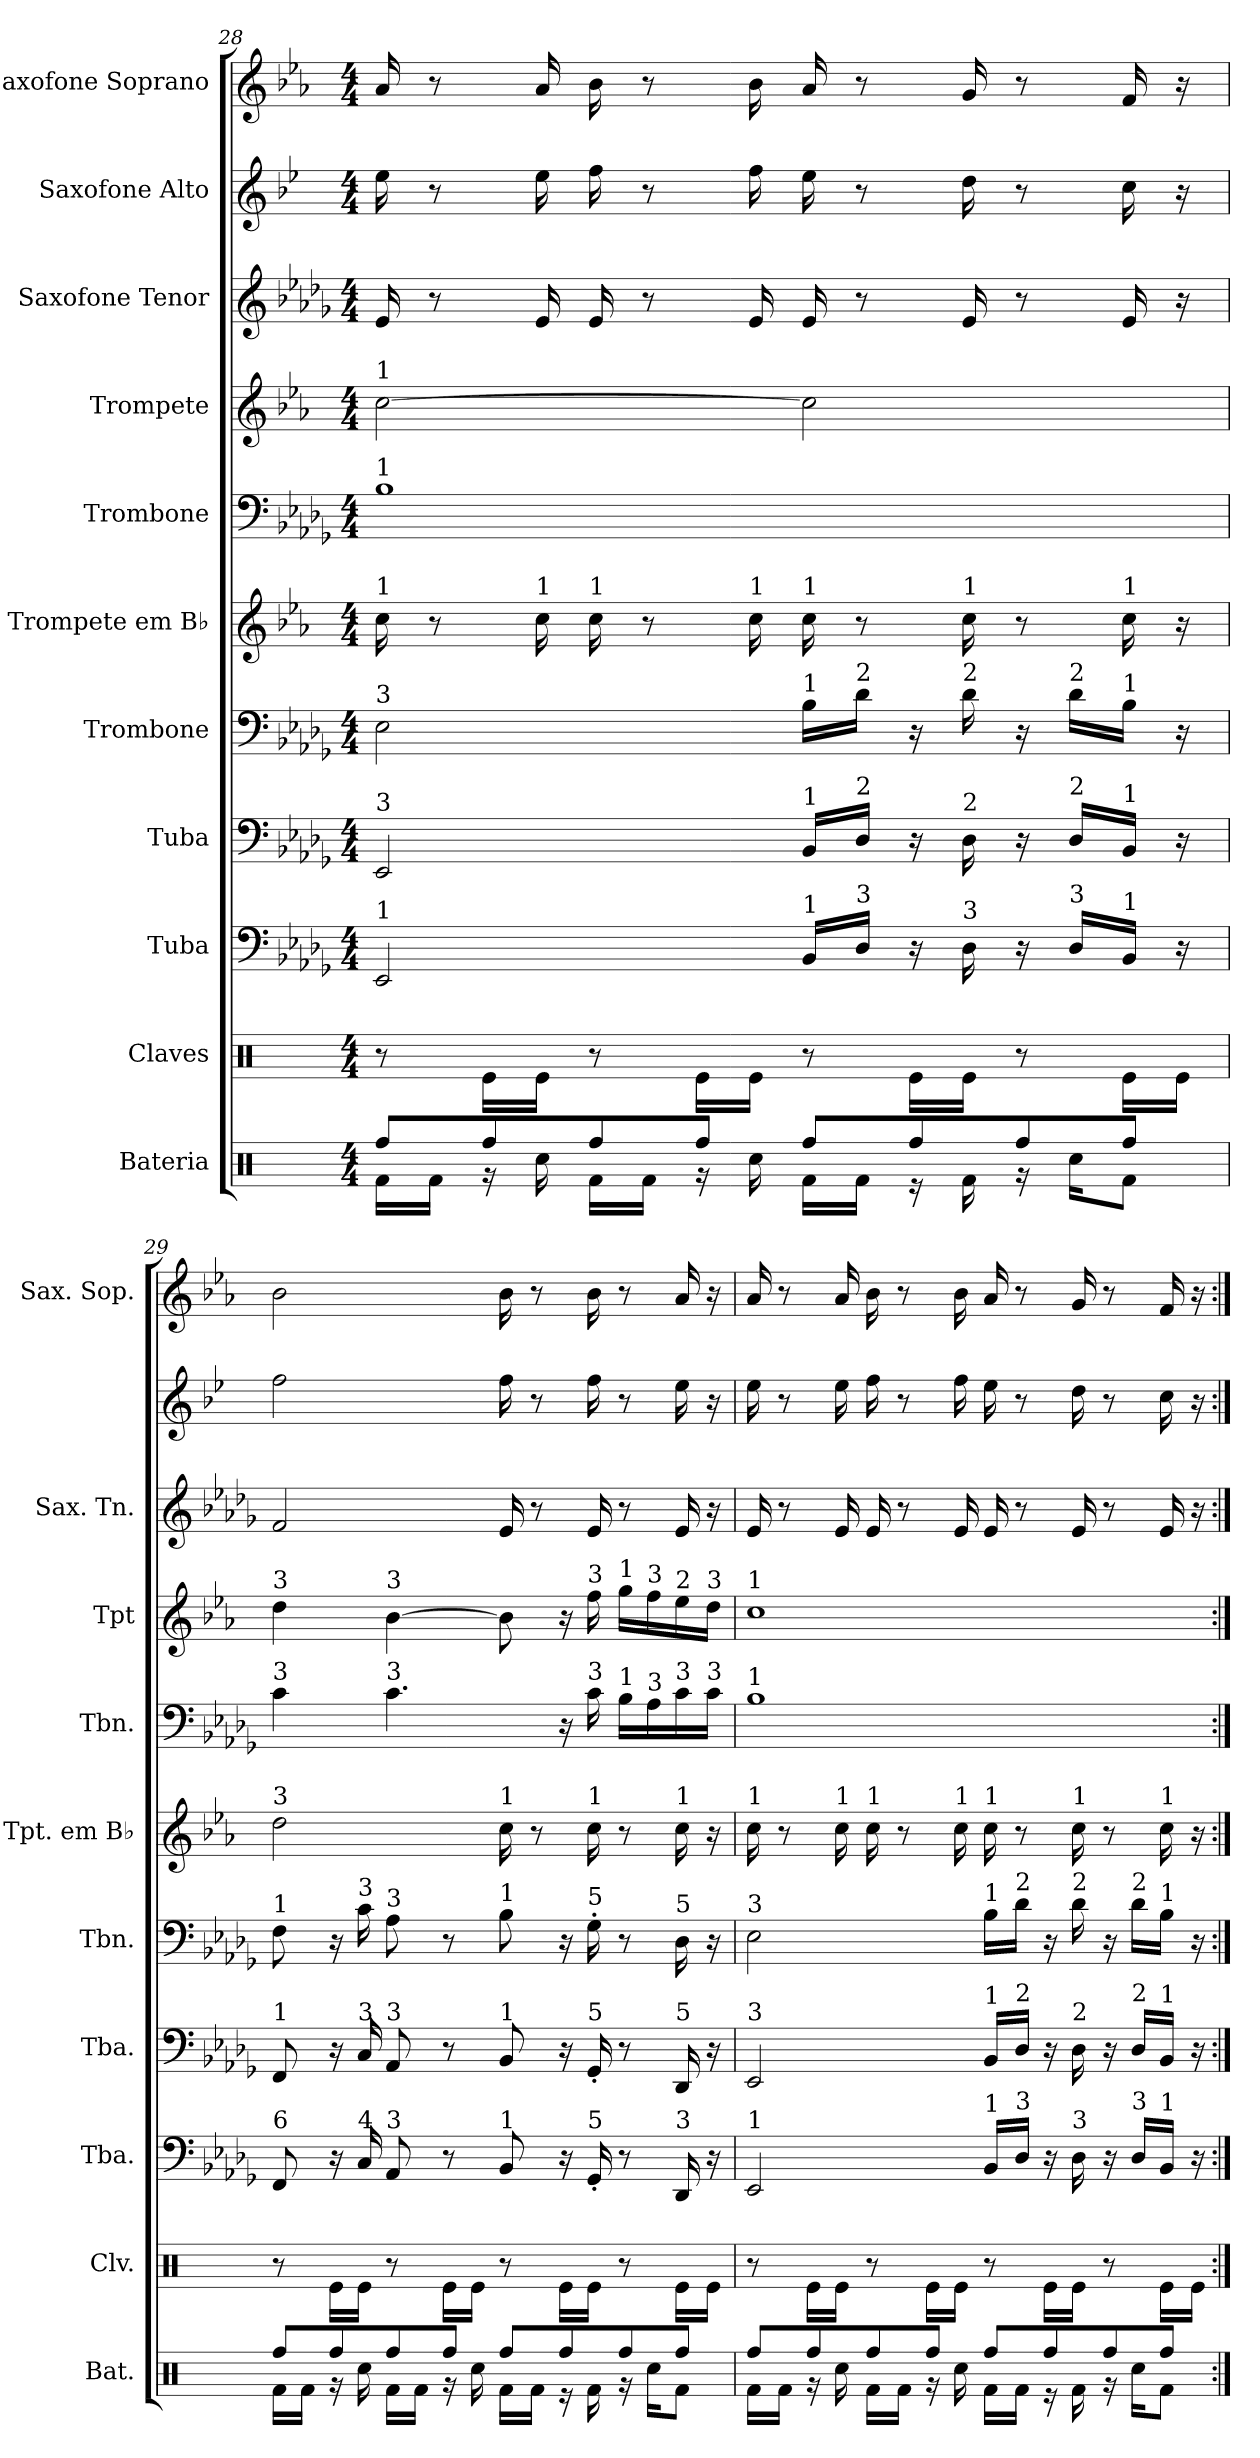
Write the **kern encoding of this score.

**kern	**kern	**kern	**kern	**kern	**kern	**kern	**kern	**kern	**kern	**kern
*part11	*part10	*part9	*part8	*part7	*part6	*part5	*part4	*part3	*part2	*part1
*staff11	*staff10	*staff9	*staff8	*staff7	*staff6	*staff5	*staff4	*staff3	*staff2	*staff1
*I"Bateria	*I"Claves	*I"Tuba	*I"Tuba	*I"Trombone	*I"Trompete em B♭	*I"Trombone	*I"Trompete	*I"Saxofone Tenor	*I"Saxofone Alto	*I"Saxofone Soprano
*I'Bat.	*I'Clv.	*I'Tba.	*I'Tba.	*I'Tbn.	*I'Tpt. em B♭	*I'Tbn.	*I'Tpt	*I'Sax. Tn.	*	*I'Sax. Sop.
*clefX	*clefX	*clefF4	*clefF4	*clefF4	*clefG2	*clefF4	*clefG2	*clefG2	*clefG2	*clefG2
*	*	*	*	*	*ITrd1c2	*	*ITrd1c2	*ITrd8c14	*ITrd5c9	*ITrd1c2
*k[]	*k[]	*k[b-e-a-d-g-]	*k[b-e-a-d-g-]	*k[b-e-a-d-g-]	*k[b-e-a-d-g-]	*k[b-e-a-d-g-]	*k[b-e-a-d-g-]	*k[b-e-a-d-g-]	*k[b-e-a-d-g-]	*k[b-e-a-d-g-]
*M4/4	*M4/4	*M4/4	*M4/4	*M4/4	*M4/4	*M4/4	*M4/4	*M4/4	*M4/4	*M4/4
=28	=28	=28	=28	=28	=28	=28	=28	=28	=28	=28
*^	*	*	*	*	*	*	*	*	*	*
!	!	!	!	!	!	!	!	!LO:TX:a:t=1	!	!	!
!	!	!	!	!	!	!	!LO:TX:a:t=1	!	!	!	!
!	!	!	!	!	!	!LO:TX:a:t=1	!	!	!	!	!
!	!	!	!	!	!LO:TX:a:t=3	!	!	!	!	!	!
!	!	!	!	!LO:TX:a:t=3	!	!	!	!	!	!	!
!	!	!	!LO:TX:a:t=1	!	!	!	!	!	!	!	!
8Rff/L	16Rf\LL	8r	2EE-/	2EE-/	2E-\	16b-\	1B-	[2b-\	16E-/	16g-\	16g-/
.	16Rf\JJ	.	.	.	.	8r	.	.	8r	8r	8r
8Rff/	16r	16Re\LL	.	.	.	.	.	.	.	.	.
!	!	!	!	!	!	!LO:TX:a:t=1	!	!	!	!	!
.	16Rcc\	16Re\JJ	.	.	.	16b-\	.	.	16E-/	16g-\	16g-/
!	!	!	!	!	!	!LO:TX:a:t=1	!	!	!	!	!
8Rff/	16Rf\LL	8r	.	.	.	16b-\	.	.	16E-/	16a-\	16a-\
.	16Rf\JJ	.	.	.	.	8r	.	.	8r	8r	8r
8Rff/J	16r	16Re\LL	.	.	.	.	.	.	.	.	.
!	!	!	!	!	!	!LO:TX:a:t=1	!	!	!	!	!
.	16Rcc\	16Re\JJ	.	.	.	16b-\	.	.	16E-/	16a-\	16a-\
!	!	!	!	!	!	!LO:TX:a:t=1	!	!	!	!	!
!	!	!	!	!	!LO:TX:a:t=1	!	!	!	!	!	!
!	!	!	!	!LO:TX:a:t=1	!	!	!	!	!	!	!
!	!	!	!LO:TX:a:t=1	!	!	!	!	!	!	!	!
8Rff/L	16Rf\LL	8r	16BB-/LL	16BB-/LL	16B-\LL	16b-\	.	2b-\]	16E-/	16g-\	16g-/
!	!	!	!	!	!LO:TX:a:t=2	!	!	!	!	!	!
!	!	!	!	!LO:TX:a:t=2	!	!	!	!	!	!	!
!	!	!	!LO:TX:a:t=3	!	!	!	!	!	!	!	!
.	16Rf\JJ	.	16D-/JJ	16D-/JJ	16d-\JJ	8r	.	.	8r	8r	8r
8Rff/	16r	16Re\LL	16r	16r	16r	.	.	.	.	.	.
!	!	!	!	!	!	!LO:TX:a:t=1	!	!	!	!	!
!	!	!	!	!	!LO:TX:a:t=2	!	!	!	!	!	!
!	!	!	!	!LO:TX:a:t=2	!	!	!	!	!	!	!
!	!	!	!LO:TX:a:t=3	!	!	!	!	!	!	!	!
.	16Rf\	16Re\JJ	16D-\	16D-\	16d-\	16b-\	.	.	16E-/	16f\	16f/
8Rff/	16r	8r	16r	16r	16r	8r	.	.	8r	8r	8r
!	!	!	!	!	!LO:TX:a:t=2	!	!	!	!	!	!
!	!	!	!	!LO:TX:a:t=2	!	!	!	!	!	!	!
!	!	!	!LO:TX:a:t=3	!	!	!	!	!	!	!	!
.	16Rcc\KL	.	16D-/LL	16D-/LL	16d-\LL	.	.	.	.	.	.
!	!	!	!	!	!	!LO:TX:a:t=1	!	!	!	!	!
!	!	!	!	!	!LO:TX:a:t=1	!	!	!	!	!	!
!	!	!	!	!LO:TX:a:t=1	!	!	!	!	!	!	!
!	!	!	!LO:TX:a:t=1	!	!	!	!	!	!	!	!
8Rff/J	8Rf\J	16Re\LL	16BB-/JJ	16BB-/JJ	16B-\JJ	16b-\	.	.	16E-/	16e-\	16e-/
.	.	16Re\JJ	16r	16r	16r	16r	.	.	16r	16r	16r
=29	=29	=29	=29	=29	=29	=29	=29	=29	=29	=29	=29
!	!	!	!	!	!	!	!	!LO:TX:a:t=3	!	!	!
!	!	!	!	!	!	!	!LO:TX:a:t=3	!	!	!	!
!	!	!	!	!	!	!LO:TX:a:t=3	!	!	!	!	!
!	!	!	!	!	!LO:TX:a:t=1	!	!	!	!	!	!
!	!	!	!	!LO:TX:a:t=1	!	!	!	!	!	!	!
!	!	!	!LO:TX:a:t=6	!	!	!	!	!	!	!	!
8Rff/L	16Rf\LL	8r	8FF/	8FF/	8F\	2cc\	4c\	4cc\	2F/	2a-\	2a-\
.	16Rf\JJ	.	.	.	.	.	.	.	.	.	.
8Rff/	16r	16Re\LL	16r	16r	16r	.	.	.	.	.	.
!	!	!	!	!	!LO:TX:a:t=3	!	!	!	!	!	!
!	!	!	!	!LO:TX:a:t=3	!	!	!	!	!	!	!
!	!	!	!LO:TX:a:t=4	!	!	!	!	!	!	!	!
.	16Rcc\	16Re\JJ	16C/	16C/	16c\	.	.	.	.	.	.
!	!	!	!	!	!	!	!	!LO:TX:a:t=3	!	!	!
!	!	!	!	!	!	!	!LO:TX:a:t=3	!	!	!	!
!	!	!	!	!	!LO:TX:a:t=3	!	!	!	!	!	!
!	!	!	!	!LO:TX:a:t=3	!	!	!	!	!	!	!
!	!	!	!LO:TX:a:t=3	!	!	!	!	!	!	!	!
8Rff/	16Rf\LL	8r	8AA-/	8AA-/	8A-\	.	4.c\	[4a-\	.	.	.
.	16Rf\JJ	.	.	.	.	.	.	.	.	.	.
8Rff/J	16r	16Re\LL	8r	8r	8r	.	.	.	.	.	.
.	16Rcc\	16Re\JJ	.	.	.	.	.	.	.	.	.
!	!	!	!	!	!	!LO:TX:a:t=1	!	!	!	!	!
!	!	!	!	!	!LO:TX:a:t=1	!	!	!	!	!	!
!	!	!	!	!LO:TX:a:t=1	!	!	!	!	!	!	!
!	!	!	!LO:TX:a:t=1	!	!	!	!	!	!	!	!
8Rff/L	16Rf\LL	8r	8BB-/	8BB-/	8B-\	16b-\	.	8a-\]	16E-/	16a-\	16a-\
.	16Rf\JJ	.	.	.	.	8r	.	.	8r	8r	8r
8Rff/	16r	16Re\LL	16r	16r	16r	.	16r	16r	.	.	.
!	!	!	!	!	!	!	!	!LO:TX:a:t=3	!	!	!
!	!	!	!	!	!	!	!LO:TX:a:t=3	!	!	!	!
!	!	!	!	!	!	!LO:TX:a:t=1	!	!	!	!	!
!	!	!	!	!	!LO:TX:a:t=5	!	!	!	!	!	!
!	!	!	!	!LO:TX:a:t=5	!	!	!	!	!	!	!
!	!	!	!LO:TX:a:t=5	!	!	!	!	!	!	!	!
.	16Rf\	16Re\JJ	16GG-'/	16GG-'/	16G-'\	16b-\	16c\	16ee-\	16E-/	16a-\	16a-\
!	!	!	!	!	!	!	!	!LO:TX:a:t=1	!	!	!
!	!	!	!	!	!	!	!LO:TX:a:t=1	!	!	!	!
8Rff/	16r	8r	8r	8r	8r	8r	16B-\LL	16ff\LL	8r	8r	8r
!	!	!	!	!	!	!	!	!LO:TX:a:t=3	!	!	!
!	!	!	!	!	!	!	!LO:TX:a:t=3	!	!	!	!
.	16Rcc\KL	.	.	.	.	.	16A-\	16ee-\	.	.	.
!	!	!	!	!	!	!	!	!LO:TX:a:t=2	!	!	!
!	!	!	!	!	!	!	!LO:TX:a:t=3	!	!	!	!
!	!	!	!	!	!	!LO:TX:a:t=1	!	!	!	!	!
!	!	!	!	!	!LO:TX:a:t=5	!	!	!	!	!	!
!	!	!	!	!LO:TX:a:t=5	!	!	!	!	!	!	!
!	!	!	!LO:TX:a:t=3	!	!	!	!	!	!	!	!
8Rff/J	8Rf\J	16Re\LL	16DD-/	16DD-/	16D-\	16b-\	16c\	16dd-\	16E-/	16g-\	16g-/
!	!	!	!	!	!	!	!	!LO:TX:a:t=3	!	!	!
!	!	!	!	!	!	!	!LO:TX:a:t=3	!	!	!	!
.	.	16Re\JJ	16r	16r	16r	16r	16c\JJ	16cc\JJ	16r	16r	16r
=30	=30	=30	=30	=30	=30	=30	=30	=30	=30	=30	=30
!	!	!	!	!	!	!	!	!LO:TX:a:t=1	!	!	!
!	!	!	!	!	!	!	!LO:TX:a:t=1	!	!	!	!
!	!	!	!	!	!	!LO:TX:a:t=1	!	!	!	!	!
!	!	!	!	!	!LO:TX:a:t=3	!	!	!	!	!	!
!	!	!	!	!LO:TX:a:t=3	!	!	!	!	!	!	!
!	!	!	!LO:TX:a:t=1	!	!	!	!	!	!	!	!
8Rff/L	16Rf\LL	8r	2EE-/	2EE-/	2E-\	16b-\	1B-	1b-	16E-/	16g-\	16g-/
.	16Rf\JJ	.	.	.	.	8r	.	.	8r	8r	8r
8Rff/	16r	16Re\LL	.	.	.	.	.	.	.	.	.
!	!	!	!	!	!	!LO:TX:a:t=1	!	!	!	!	!
.	16Rcc\	16Re\JJ	.	.	.	16b-\	.	.	16E-/	16g-\	16g-/
!	!	!	!	!	!	!LO:TX:a:t=1	!	!	!	!	!
8Rff/	16Rf\LL	8r	.	.	.	16b-\	.	.	16E-/	16a-\	16a-\
.	16Rf\JJ	.	.	.	.	8r	.	.	8r	8r	8r
8Rff/J	16r	16Re\LL	.	.	.	.	.	.	.	.	.
!	!	!	!	!	!	!LO:TX:a:t=1	!	!	!	!	!
.	16Rcc\	16Re\JJ	.	.	.	16b-\	.	.	16E-/	16a-\	16a-\
!	!	!	!	!	!	!LO:TX:a:t=1	!	!	!	!	!
!	!	!	!	!	!LO:TX:a:t=1	!	!	!	!	!	!
!	!	!	!	!LO:TX:a:t=1	!	!	!	!	!	!	!
!	!	!	!LO:TX:a:t=1	!	!	!	!	!	!	!	!
8Rff/L	16Rf\LL	8r	16BB-/LL	16BB-/LL	16B-\LL	16b-\	.	.	16E-/	16g-\	16g-/
!	!	!	!	!	!LO:TX:a:t=2	!	!	!	!	!	!
!	!	!	!	!LO:TX:a:t=2	!	!	!	!	!	!	!
!	!	!	!LO:TX:a:t=3	!	!	!	!	!	!	!	!
.	16Rf\JJ	.	16D-/JJ	16D-/JJ	16d-\JJ	8r	.	.	8r	8r	8r
8Rff/	16r	16Re\LL	16r	16r	16r	.	.	.	.	.	.
!	!	!	!	!	!	!LO:TX:a:t=1	!	!	!	!	!
!	!	!	!	!	!LO:TX:a:t=2	!	!	!	!	!	!
!	!	!	!	!LO:TX:a:t=2	!	!	!	!	!	!	!
!	!	!	!LO:TX:a:t=3	!	!	!	!	!	!	!	!
.	16Rf\	16Re\JJ	16D-\	16D-\	16d-\	16b-\	.	.	16E-/	16f\	16f/
8Rff/	16r	8r	16r	16r	16r	8r	.	.	8r	8r	8r
!	!	!	!	!	!LO:TX:a:t=2	!	!	!	!	!	!
!	!	!	!	!LO:TX:a:t=2	!	!	!	!	!	!	!
!	!	!	!LO:TX:a:t=3	!	!	!	!	!	!	!	!
.	16Rcc\KL	.	16D-/LL	16D-/LL	16d-\LL	.	.	.	.	.	.
!	!	!	!	!	!	!LO:TX:a:t=1	!	!	!	!	!
!	!	!	!	!	!LO:TX:a:t=1	!	!	!	!	!	!
!	!	!	!	!LO:TX:a:t=1	!	!	!	!	!	!	!
!	!	!	!LO:TX:a:t=1	!	!	!	!	!	!	!	!
8Rff/J	8Rf\J	16Re\LL	16BB-/JJ	16BB-/JJ	16B-\JJ	16b-\	.	.	16E-/	16e-\	16e-/
.	.	16Re\JJ	16r	16r	16r	16r	.	.	16r	16r	16r
*v	*v	*	*	*	*	*	*	*	*	*	*
=:|!	=:|!	=:|!	=:|!	=:|!	=:|!	=:|!	=:|!	=:|!	=:|!	=:|!
*-	*-	*-	*-	*-	*-	*-	*-	*-	*-	*-
